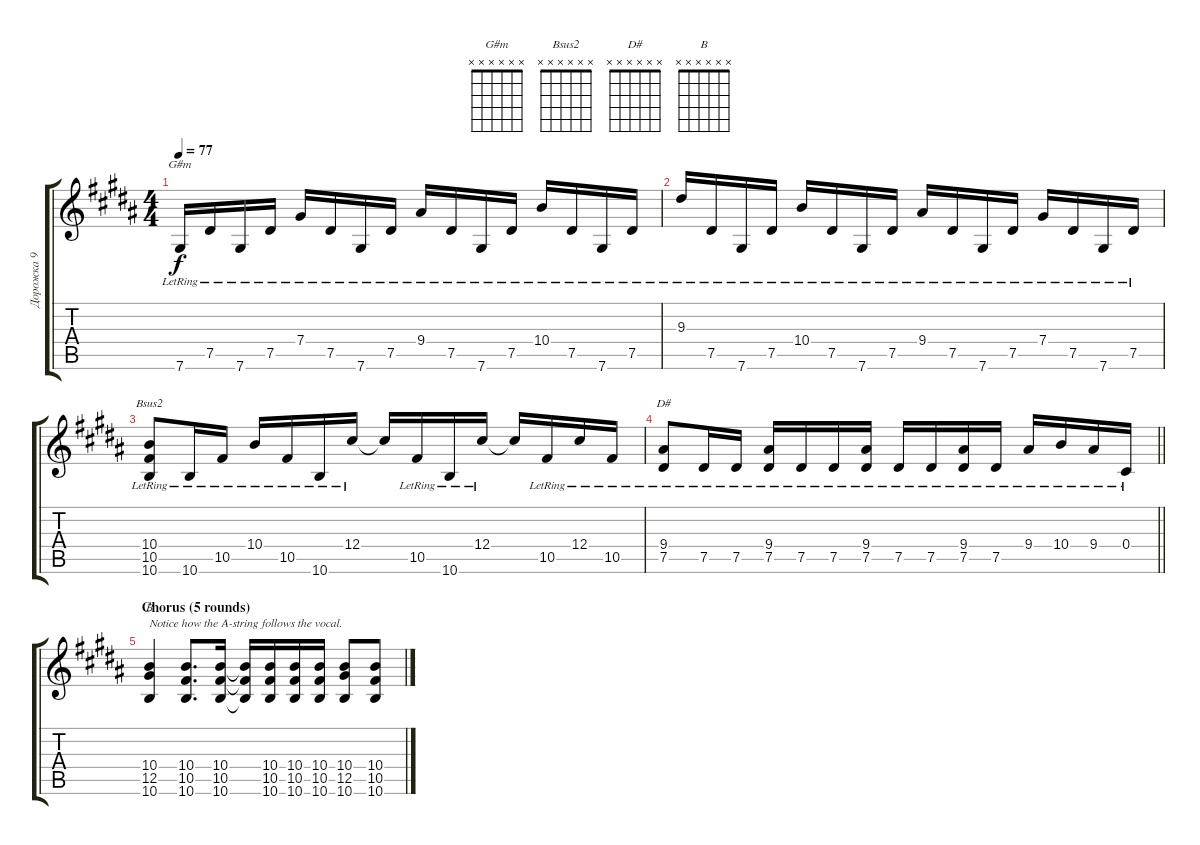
\track ("Дорожка 9" "Дорожка 9") {instrument acousticguitarsteel}
\staff {score tabs}
\tuning (Eb4 Bb3 Gb3 Db3 Ab2 Db2) {hide}
\chord ("G#m" x x x x x x)
\chord ("Bsus2" x x x x x x)
\chord ("D#" x x x x x x)
\chord ("B" x x x x x x)
\ts (4 4)
\tempo 77
\clef g2
\ks g#minor
7.6{lr}.16{ch "G#m" dy f} 7.5{lr}.16 7.6{lr}.16 7.5{lr}.16 7.4{lr}.16 7.5{lr}.16 7.6{lr}.16 7.5{lr}.16 9.4{lr}.16 7.5{lr}.16 7.6{lr}.16 7.5{lr}.16 10.4{lr}.16 7.5{lr}.16 7.6{lr}.16 7.5{lr}.16 |
9.3{lr}.16 7.5{lr}.16 7.6{lr}.16 7.5{lr}.16 10.4{lr}.16 7.5{lr}.16 7.6{lr}.16 7.5{lr}.16 9.4{lr}.16 7.5{lr}.16 7.6{lr}.16 7.5{lr}.16 7.4{lr}.16 7.5{lr}.16 7.6{lr}.16 7.5{lr}.16 |
(10.4{lr} 10.5{lr} 10.6{lr}).8{ch "Bsus2"} 10.6{lr}.16 10.5{lr}.16 10.4{lr}.16 10.5{lr}.16 10.6{lr}.16 12.4{lr}.16 12.4{t}.16 10.5{lr}.16 10.6{lr}.16 12.4{lr}.16 12.4{t}.16 10.5{lr}.16 12.4{lr}.16 10.5{lr}.16 |
\barLineRight lightlight
(9.4{lr} 7.5{lr}).8{ch "D#"} 7.5{lr}.16 7.5{lr}.16 (9.4{lr} 7.5{lr}).16 7.5{lr}.16 7.5{lr}.16 (9.4{lr} 7.5{lr}).16 7.5{lr}.16 7.5{lr}.16 (9.4{lr} 7.5{lr}).16 7.5{lr}.16 9.4{lr}.16 10.4{lr}.16 9.4{lr}.16 0.4{lr}.16 |
\section ("" "Chorus (5 rounds)")
(10.4 12.5 10.6).4{ch "B" txt "Notice how the A-string follows the vocal."} (10.4 10.5 10.6).8{d} (10.4 10.5 10.6).16 (10.4{t} 10.5{t} 10.6{t}).16 (10.4 10.5 10.6).16 (10.4 10.5 10.6).16 (10.4 10.5 10.6).16 (10.4 12.5 10.6).8 (10.4 10.5 10.6).8
